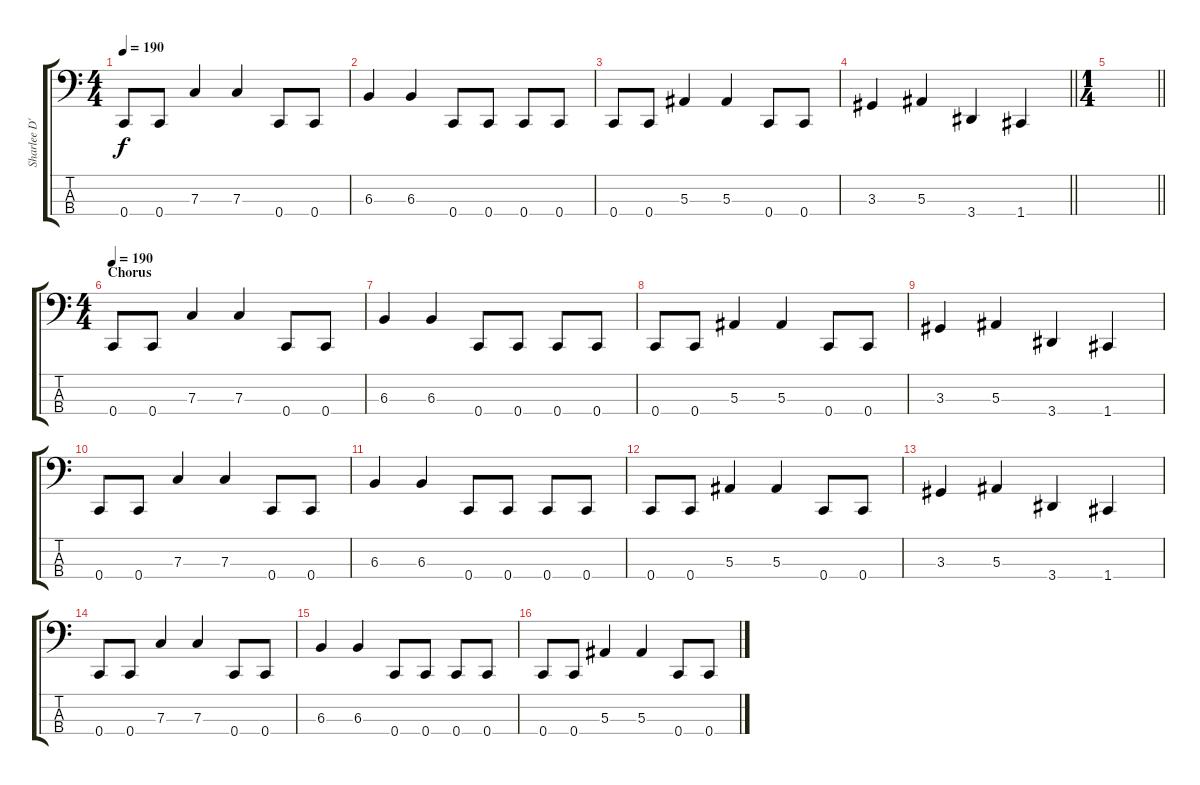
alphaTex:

\track ("Sharlee D'Angelo" "Sharlee D'") {instrument electricbasspick}
\staff {score tabs}
\tuning (Eb2 Bb1 F1 C1) {hide}
\ts (4 4)
\tempo 190
\clef f4
\ks c
0.4.8{dy f} 0.4.8 7.3.4 7.3.4 0.4.8 0.4.8 |
6.3.4 6.3.4 0.4.8 0.4.8 0.4.8 0.4.8 |
0.4.8 0.4.8 5.3.4 5.3.4 0.4.8 0.4.8 |
\barLineRight lightlight
3.3.4 5.3.4 3.4.4 1.4.4 |
\ts (1 4)
\barLineRight lightlight
|
\ts (4 4)
\section ("" "Chorus")
\tempo 190
0.4.8 0.4.8 7.3.4 7.3.4 0.4.8 0.4.8 |
6.3.4 6.3.4 0.4.8 0.4.8 0.4.8 0.4.8 |
0.4.8 0.4.8 5.3.4 5.3.4 0.4.8 0.4.8 |
3.3.4 5.3.4 3.4.4 1.4.4 |
0.4.8 0.4.8 7.3.4 7.3.4 0.4.8 0.4.8 |
6.3.4 6.3.4 0.4.8 0.4.8 0.4.8 0.4.8 |
0.4.8 0.4.8 5.3.4 5.3.4 0.4.8 0.4.8 |
3.3.4 5.3.4 3.4.4 1.4.4 |
0.4.8 0.4.8 7.3.4 7.3.4 0.4.8 0.4.8 |
6.3.4 6.3.4 0.4.8 0.4.8 0.4.8 0.4.8 |
0.4.8 0.4.8 5.3.4 5.3.4 0.4.8 0.4.8
